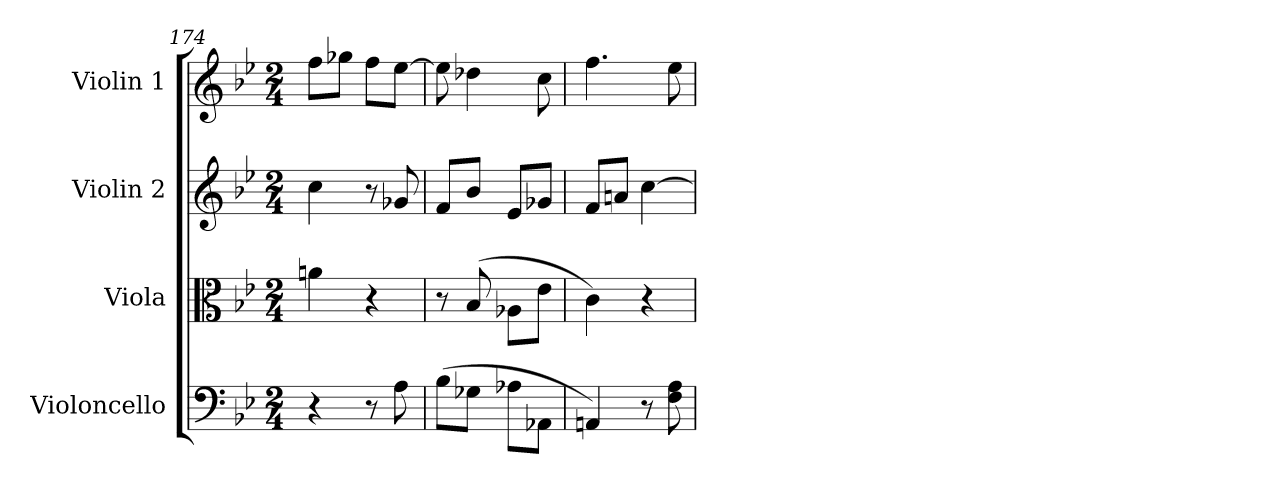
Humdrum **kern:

**kern	**kern	**kern	**kern
*part4	*part3	*part2	*part1
*staff4	*staff3	*staff2	*staff1
*I"Violoncello	*I"Viola	*I"Violin 2	*I"Violin 1
*I'Vc	*I'Vla	*I'Vln	*I'Vln
!!LO:PB:g=z
*clefF4	*clefC3	*clefG2	*clefG2
*k[b-e-]	*k[b-e-]	*k[b-e-]	*k[b-e-]
*M2/4	*M2/4	*M2/4	*M2/4
=174	=174	=174	=174
4r	4an\	4cc\	8ff\L
.	.	.	8gg-X\J
8r	4r	8r	8ff\L
8A\	.	8g-X/	[8ee-\J
=175	=175	=175	=175
(8B-\L	8r	8f/L	8ee-\]
8G-X\J	(8B-/	8b-/J	4dd-X\
8A-X\L	8A-X\L	8e-/L	.
8AA-X\J	8e-\J	8g-X/J	8cc\
=176	=176	=176	=176
4AAn/)	4c\)	8f/L	4.ff\
.	.	8an/J	.
8r	4r	[4cc\	.
8F\ 8A\	.	.	8ee-\
=	=	=	=
*-	*-	*-	*-
